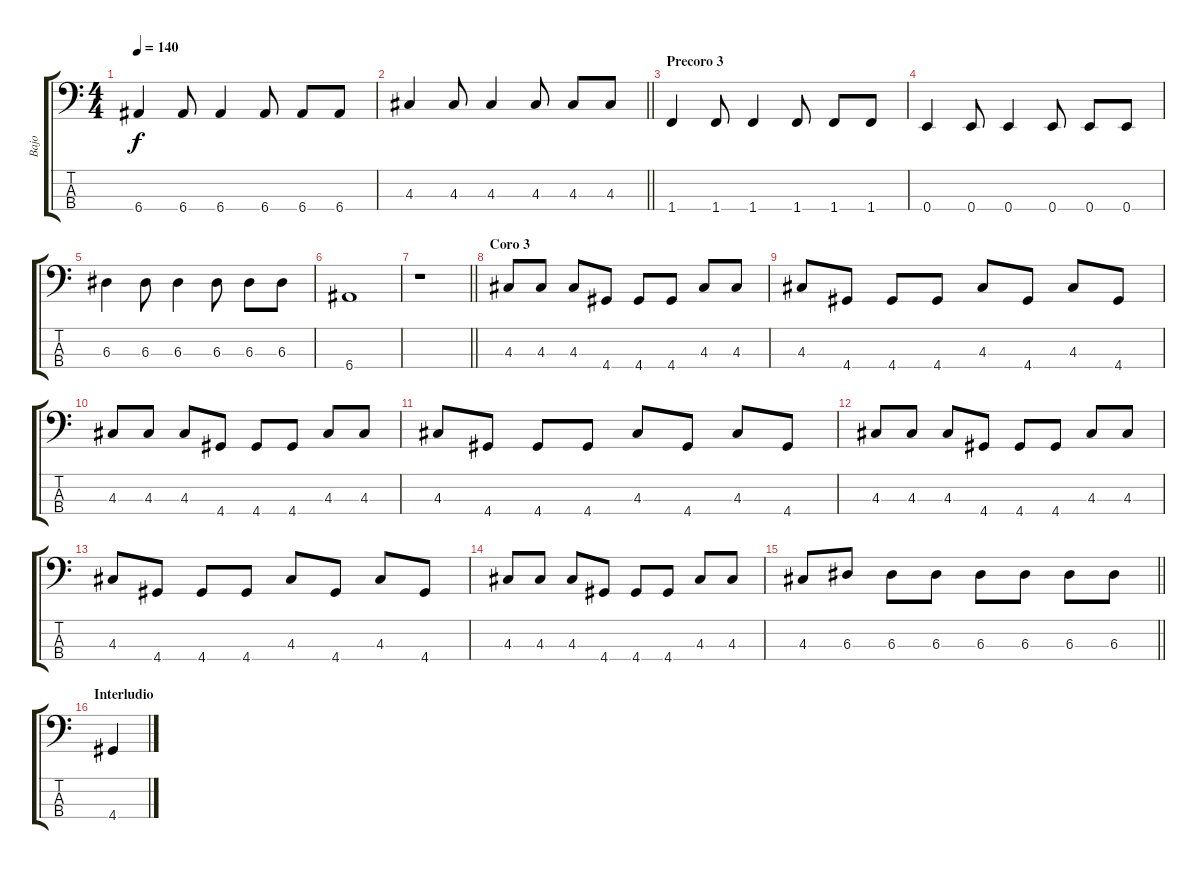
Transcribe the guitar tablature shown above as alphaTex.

\track ("Bajo" "Bajo") {instrument electricbassfinger}
\staff {score tabs}
\tuning (G2 D2 A1 E1) {hide}
\ts (4 4)
\tempo 140
\clef f4
\ks c
6.4.4{dy f} 6.4.8 6.4.4 6.4.8 6.4.8 6.4.8 |
\barLineRight lightlight
4.3.4 4.3.8 4.3.4 4.3.8 4.3.8 4.3.8 |
\section ("" "Precoro 3")
1.4.4 1.4.8 1.4.4 1.4.8 1.4.8 1.4.8 |
0.4.4 0.4.8 0.4.4 0.4.8 0.4.8 0.4.8 |
6.3.4 6.3.8 6.3.4 6.3.8 6.3.8 6.3.8 |
6.4.1 |
\barLineRight lightlight
r.1 |
\section ("" "Coro 3")
4.3.8 4.3.8 4.3.8 4.4.8 4.4.8 4.4.8 4.3.8 4.3.8 |
4.3.8 4.4.8 4.4.8 4.4.8 4.3.8 4.4.8 4.3.8 4.4.8 |
4.3.8 4.3.8 4.3.8 4.4.8 4.4.8 4.4.8 4.3.8 4.3.8 |
4.3.8 4.4.8 4.4.8 4.4.8 4.3.8 4.4.8 4.3.8 4.4.8 |
4.3.8 4.3.8 4.3.8 4.4.8 4.4.8 4.4.8 4.3.8 4.3.8 |
4.3.8 4.4.8 4.4.8 4.4.8 4.3.8 4.4.8 4.3.8 4.4.8 |
4.3.8 4.3.8 4.3.8 4.4.8 4.4.8 4.4.8 4.3.8 4.3.8 |
\barLineRight lightlight
4.3.8 6.3.8 6.3.8 6.3.8 6.3.8 6.3.8 6.3.8 6.3.8 |
\section ("" "Interludio")
4.4.4
